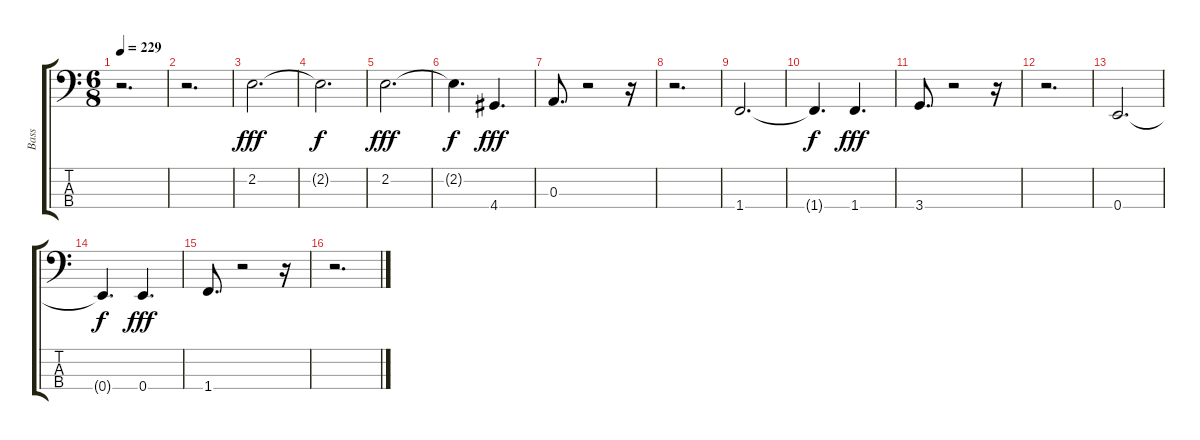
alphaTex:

\track ("Bass" "Bass") {instrument electricbasspick}
\staff {score tabs}
\tuning (G2 D2 A1 E1) {hide}
\ts (6 8)
\tempo 229
\clef f4
\ks c
r.2{d dy fff} |
r.2{d} |
2.2.2{d} |
2.2{t}.2{d dy f} |
2.2.2{d dy fff} |
2.2{t}.4{d dy f} 4.4.4{d dy fff} |
0.3.8{d} r.2 r.16 |
r.2{d} |
1.4.2{d} |
1.4{t}.4{d dy f} 1.4.4{d dy fff} |
3.4.8{d} r.2 r.16 |
r.2{d} |
0.4.2{d} |
0.4{t}.4{d dy f} 0.4.4{d dy fff} |
1.4.8{d} r.2 r.16 |
r.2{d}
